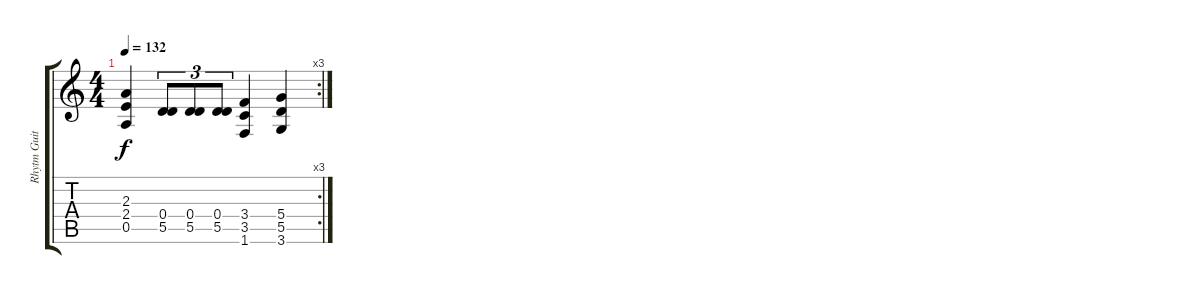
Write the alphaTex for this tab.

\track ("Rhytm Guitar" "Rhytm Guit") {instrument distortionguitar}
\staff {score tabs}
\tuning (E4 B3 G3 D3 A2 E2) {hide}
\rc 3
\ts (4 4)
\tempo 132
\clef g2
\ks c
(2.3 2.4 0.5).4{dy f} (0.4 5.5).8{tu (3 2)} (0.4 5.5).8{tu (3 2)} (0.4 5.5).8{tu (3 2)} (3.4 3.5 1.6).4 (5.4 5.5 3.6).4
